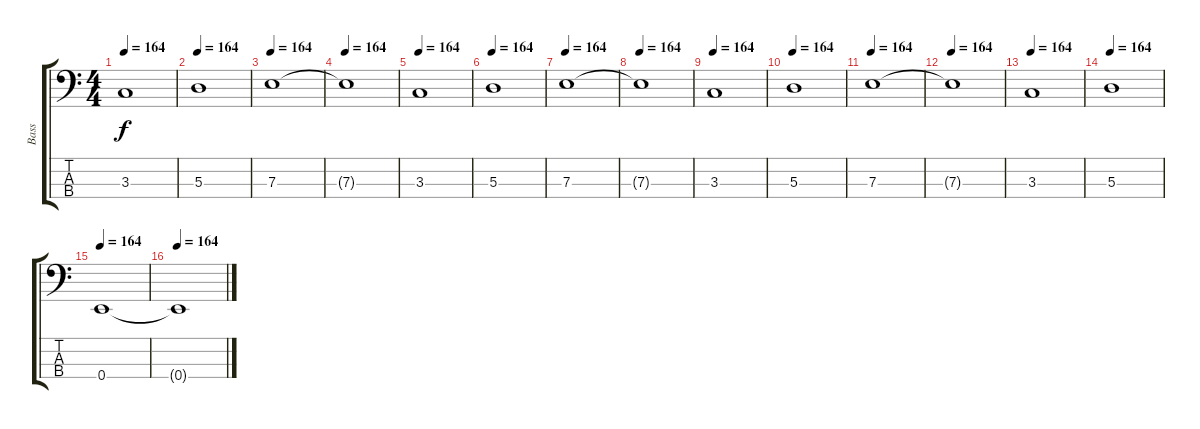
\track ("Bass" "Bass") {instrument electricbassfinger}
\staff {score tabs}
\tuning (G2 D2 A1 E1) {hide}
\ts (4 4)
\tempo 164
\clef f4
\ks c
3.3.1{dy f} |
\tempo 164
5.3.1 |
\tempo 164
7.3.1 |
\tempo 164
7.3{t}.1 |
\tempo 164
3.3.1 |
\tempo 164
5.3.1 |
\tempo 164
7.3.1 |
\tempo 164
7.3{t}.1 |
\tempo 164
3.3.1 |
\tempo 164
5.3.1 |
\tempo 164
7.3.1 |
\tempo 164
7.3{t}.1 |
\tempo 164
3.3.1 |
\tempo 164
5.3.1 |
\tempo 164
0.4.1 |
\tempo 164
0.4{t}.1
